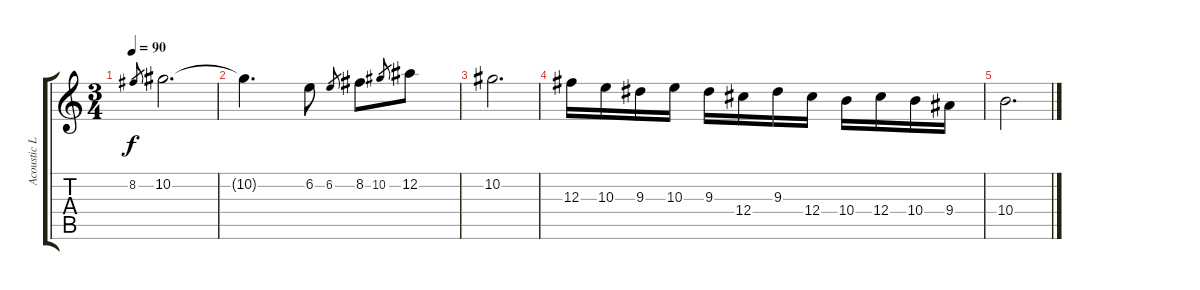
\track ("Acoustic Lead Guitar" "Acoustic L") {instrument acousticguitarsteel}
\staff {score tabs}
\tuning (Eb4 Bb3 Gb3 Db3 Ab2 Eb2) {hide}
\ts (3 4)
\tempo 90
\clef g2
\ks c
8.2.8{gr dy f} 10.2.2{d} |
10.2{t}.4{d} 6.2.8 6.2.8{gr} 8.2.8 10.2.8{gr} 12.2.8 |
10.2.2{d} |
12.3.16 10.3.16 9.3.16 10.3.16 9.3.16 12.4.16 9.3.16 12.4.16 10.4.16 12.4.16 10.4.16 9.4.16 |
10.4.2{d}
